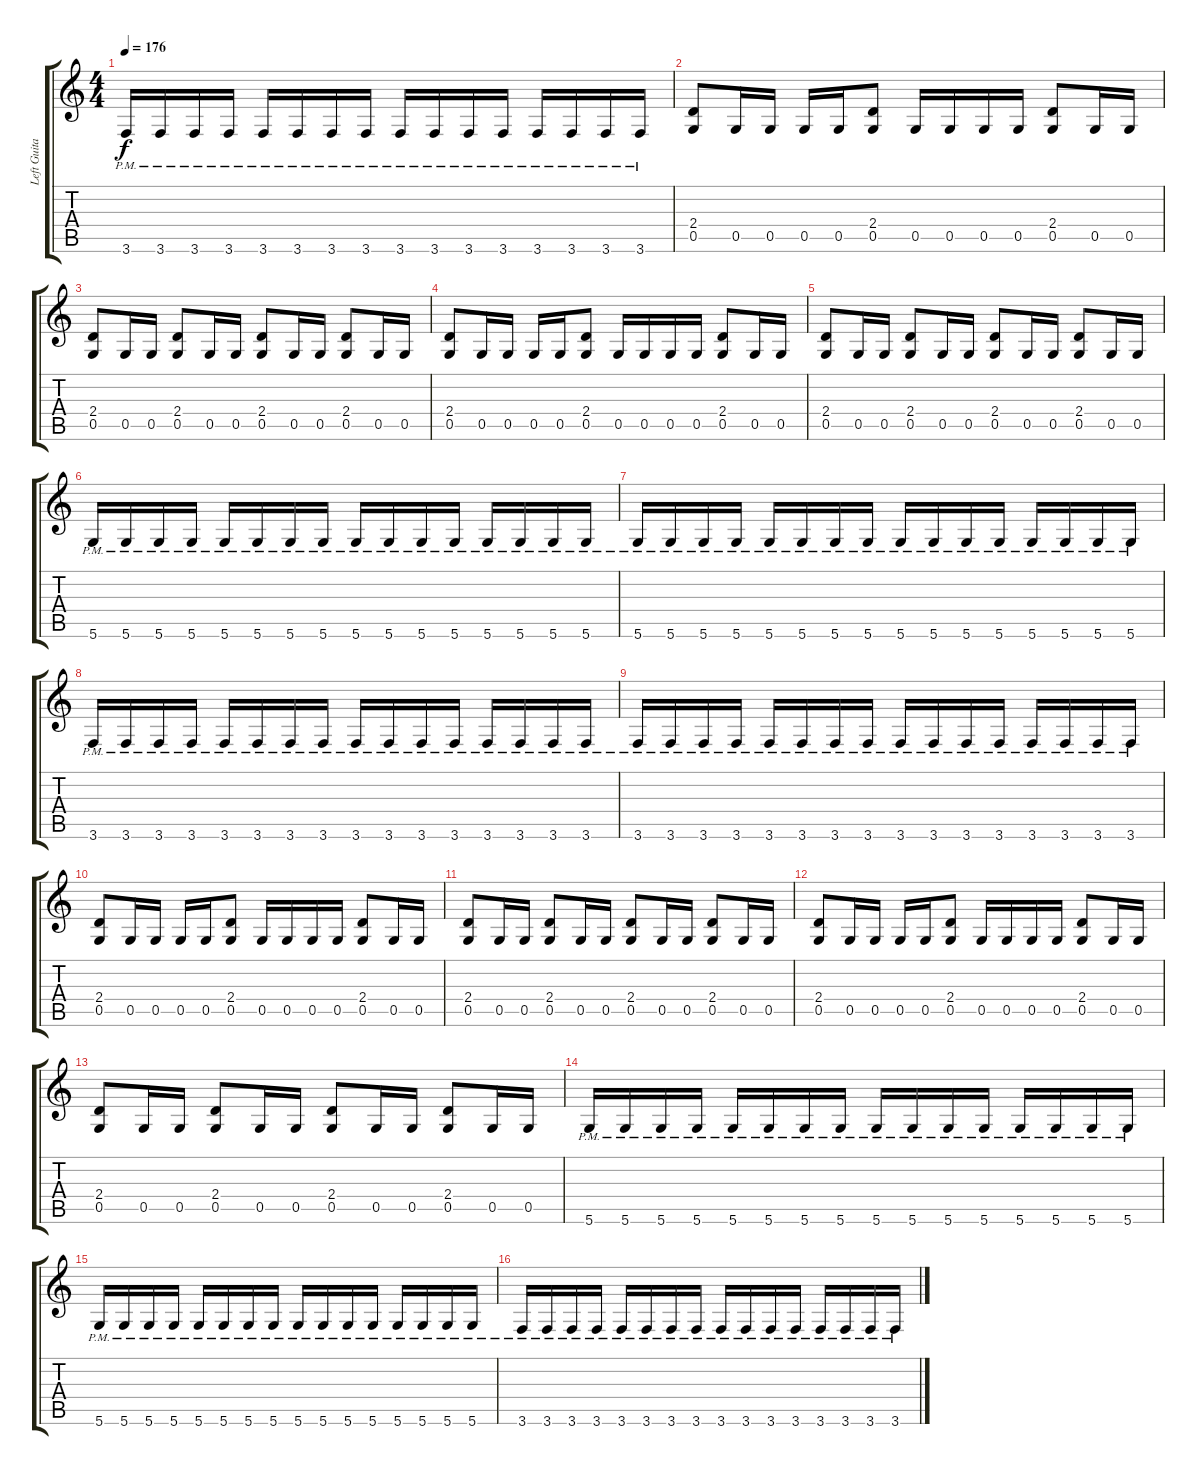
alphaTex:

\track ("Left Guitar" "Left Guita") {instrument distortionguitar}
\staff {score tabs}
\tuning (D4 A3 F3 C3 G2 D2) {hide}
\ts (4 4)
\tempo 176
\clef g2
\ks c
3.6{pm}.16{dy f} 3.6{pm}.16 3.6{pm}.16 3.6{pm}.16 3.6{pm}.16 3.6{pm}.16 3.6{pm}.16 3.6{pm}.16 3.6{pm}.16 3.6{pm}.16 3.6{pm}.16 3.6{pm}.16 3.6{pm}.16 3.6{pm}.16 3.6{pm}.16 3.6{pm}.16 |
(2.4 0.5).8 0.5.16 0.5.16 0.5.16 0.5.16 (2.4 0.5).8 0.5.16 0.5.16 0.5.16 0.5.16 (2.4 0.5).8 0.5.16 0.5.16 |
(2.4 0.5).8 0.5.16 0.5.16 (2.4 0.5).8 0.5.16 0.5.16 (2.4 0.5).8 0.5.16 0.5.16 (2.4 0.5).8 0.5.16 0.5.16 |
(2.4 0.5).8 0.5.16 0.5.16 0.5.16 0.5.16 (2.4 0.5).8 0.5.16 0.5.16 0.5.16 0.5.16 (2.4 0.5).8 0.5.16 0.5.16 |
(2.4 0.5).8 0.5.16 0.5.16 (2.4 0.5).8 0.5.16 0.5.16 (2.4 0.5).8 0.5.16 0.5.16 (2.4 0.5).8 0.5.16 0.5.16 |
5.6{pm}.16 5.6{pm}.16 5.6{pm}.16 5.6{pm}.16 5.6{pm}.16 5.6{pm}.16 5.6{pm}.16 5.6{pm}.16 5.6{pm}.16 5.6{pm}.16 5.6{pm}.16 5.6{pm}.16 5.6{pm}.16 5.6{pm}.16 5.6{pm}.16 5.6{pm}.16 |
5.6{pm}.16 5.6{pm}.16 5.6{pm}.16 5.6{pm}.16 5.6{pm}.16 5.6{pm}.16 5.6{pm}.16 5.6{pm}.16 5.6{pm}.16 5.6{pm}.16 5.6{pm}.16 5.6{pm}.16 5.6{pm}.16 5.6{pm}.16 5.6{pm}.16 5.6{pm}.16 |
3.6{pm}.16 3.6{pm}.16 3.6{pm}.16 3.6{pm}.16 3.6{pm}.16 3.6{pm}.16 3.6{pm}.16 3.6{pm}.16 3.6{pm}.16 3.6{pm}.16 3.6{pm}.16 3.6{pm}.16 3.6{pm}.16 3.6{pm}.16 3.6{pm}.16 3.6{pm}.16 |
3.6{pm}.16 3.6{pm}.16 3.6{pm}.16 3.6{pm}.16 3.6{pm}.16 3.6{pm}.16 3.6{pm}.16 3.6{pm}.16 3.6{pm}.16 3.6{pm}.16 3.6{pm}.16 3.6{pm}.16 3.6{pm}.16 3.6{pm}.16 3.6{pm}.16 3.6{pm}.16 |
(2.4 0.5).8 0.5.16 0.5.16 0.5.16 0.5.16 (2.4 0.5).8 0.5.16 0.5.16 0.5.16 0.5.16 (2.4 0.5).8 0.5.16 0.5.16 |
(2.4 0.5).8 0.5.16 0.5.16 (2.4 0.5).8 0.5.16 0.5.16 (2.4 0.5).8 0.5.16 0.5.16 (2.4 0.5).8 0.5.16 0.5.16 |
(2.4 0.5).8 0.5.16 0.5.16 0.5.16 0.5.16 (2.4 0.5).8 0.5.16 0.5.16 0.5.16 0.5.16 (2.4 0.5).8 0.5.16 0.5.16 |
(2.4 0.5).8 0.5.16 0.5.16 (2.4 0.5).8 0.5.16 0.5.16 (2.4 0.5).8 0.5.16 0.5.16 (2.4 0.5).8 0.5.16 0.5.16 |
5.6{pm}.16 5.6{pm}.16 5.6{pm}.16 5.6{pm}.16 5.6{pm}.16 5.6{pm}.16 5.6{pm}.16 5.6{pm}.16 5.6{pm}.16 5.6{pm}.16 5.6{pm}.16 5.6{pm}.16 5.6{pm}.16 5.6{pm}.16 5.6{pm}.16 5.6{pm}.16 |
5.6{pm}.16 5.6{pm}.16 5.6{pm}.16 5.6{pm}.16 5.6{pm}.16 5.6{pm}.16 5.6{pm}.16 5.6{pm}.16 5.6{pm}.16 5.6{pm}.16 5.6{pm}.16 5.6{pm}.16 5.6{pm}.16 5.6{pm}.16 5.6{pm}.16 5.6{pm}.16 |
3.6{pm}.16 3.6{pm}.16 3.6{pm}.16 3.6{pm}.16 3.6{pm}.16 3.6{pm}.16 3.6{pm}.16 3.6{pm}.16 3.6{pm}.16 3.6{pm}.16 3.6{pm}.16 3.6{pm}.16 3.6{pm}.16 3.6{pm}.16 3.6{pm}.16 3.6{pm}.16
